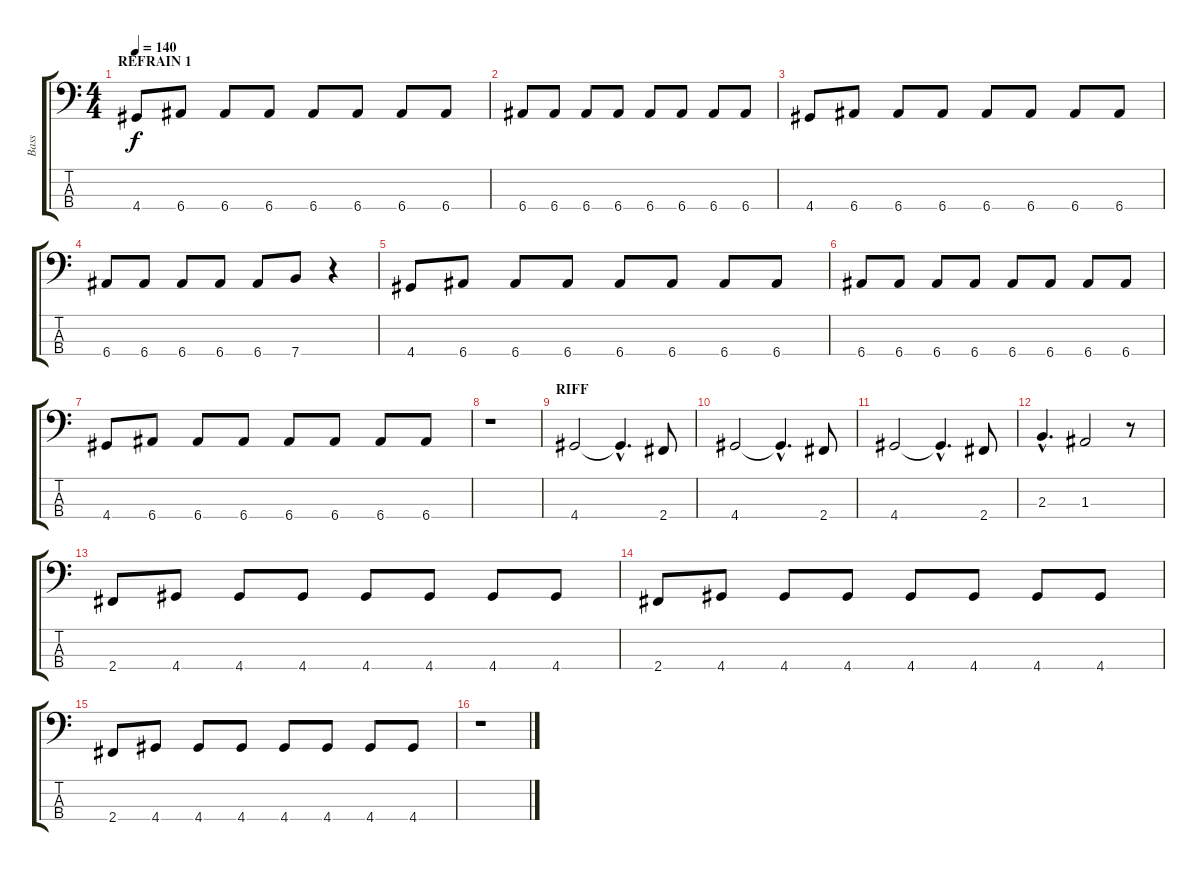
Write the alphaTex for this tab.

\track ("Bass" "Bass") {instrument synthbass2}
\staff {score tabs}
\tuning (G2 D2 A1 E1) {hide}
\ts (4 4)
\section ("" "REFRAIN 1")
\tempo 140
\clef f4
\ks c
4.4.8{dy f} 6.4.8 6.4.8 6.4.8 6.4.8 6.4.8 6.4.8 6.4.8 |
6.4.8 6.4.8 6.4.8 6.4.8 6.4.8 6.4.8 6.4.8 6.4.8 |
4.4.8 6.4.8 6.4.8 6.4.8 6.4.8 6.4.8 6.4.8 6.4.8 |
6.4.8 6.4.8 6.4.8 6.4.8 6.4.8 7.4.8 r.4 |
4.4.8 6.4.8 6.4.8 6.4.8 6.4.8 6.4.8 6.4.8 6.4.8 |
6.4.8 6.4.8 6.4.8 6.4.8 6.4.8 6.4.8 6.4.8 6.4.8 |
4.4.8 6.4.8 6.4.8 6.4.8 6.4.8 6.4.8 6.4.8 6.4.8 |
r.1 |
\section ("" "RIFF")
4.4.2 4.4{hac t}.4{d} 2.4.8 |
4.4.2 4.4{hac t}.4{d} 2.4.8 |
4.4.2 4.4{hac t}.4{d} 2.4.8 |
2.3{hac}.4{d} 1.3.2 r.8 |
2.4.8 4.4.8 4.4.8 4.4.8 4.4.8 4.4.8 4.4.8 4.4.8 |
2.4.8 4.4.8 4.4.8 4.4.8 4.4.8 4.4.8 4.4.8 4.4.8 |
2.4.8 4.4.8 4.4.8 4.4.8 4.4.8 4.4.8 4.4.8 4.4.8 |
r.1
